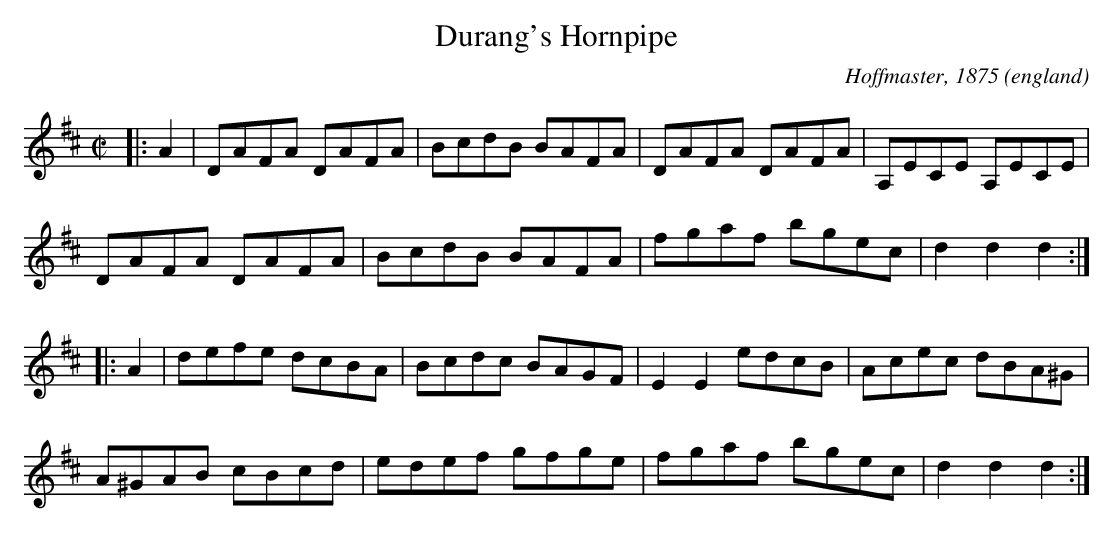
X:1
T: Durang's Hornpipe
O:england
C: Hoffmaster, 1875
M: C|
L: 1/8
K: D
|: A2 | DAFA DAFA | BcdB BAFA | DAFA DAFA | A,ECE A,ECE |
DAFA DAFA | BcdB BAFA | fgaf bgec | d2 d2 d2 :|
|: A2 | defe dcBA | Bcdc BAGF | E2E2 edcB | Acec dBA^G |
A^GAB cBcd | edef gfge | fgaf bgec | d2 d2 d2 :|
